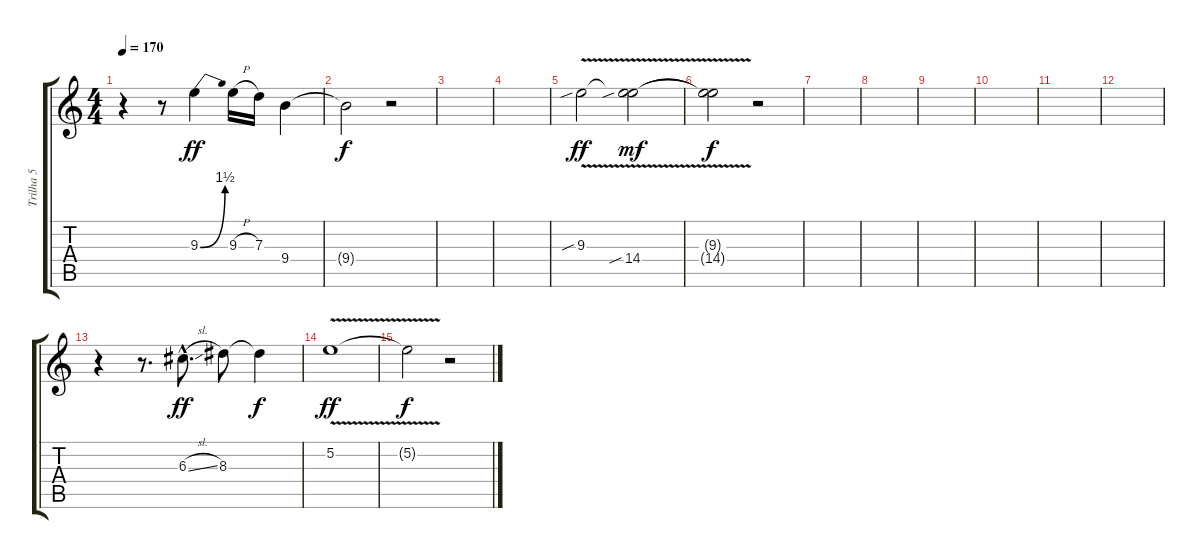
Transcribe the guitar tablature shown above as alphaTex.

\track ("Trilha 5" "Trilha 5") {instrument overdrivenguitar}
\staff {score tabs}
\tuning (E4 B3 G3 D3 A2 E2) {hide}
\ts (4 4)
\tempo 170
\clef g2
\ks c
r.4{dy f} r.8 9.3{be (bend 0 0 60 6)}.4{dy ff} 9.3{h}.16 7.3.16 9.4.4 |
9.4{t}.2{dy f} r.2 |
|
|
9.3{v sib}.2{dy ff} (9.3{t} 14.4{v sib}).2{dy mf} |
(9.3{t} 14.4{t}).2{dy f} r.2 |
|
|
|
|
|
|
r.4 r.8{d} 6.3{sl hac}.8{d dy ff} 8.3.8 8.3{t}.4{dy f} |
5.2{v}.1{dy ff} |
5.2{t}.2{dy f} r.2
